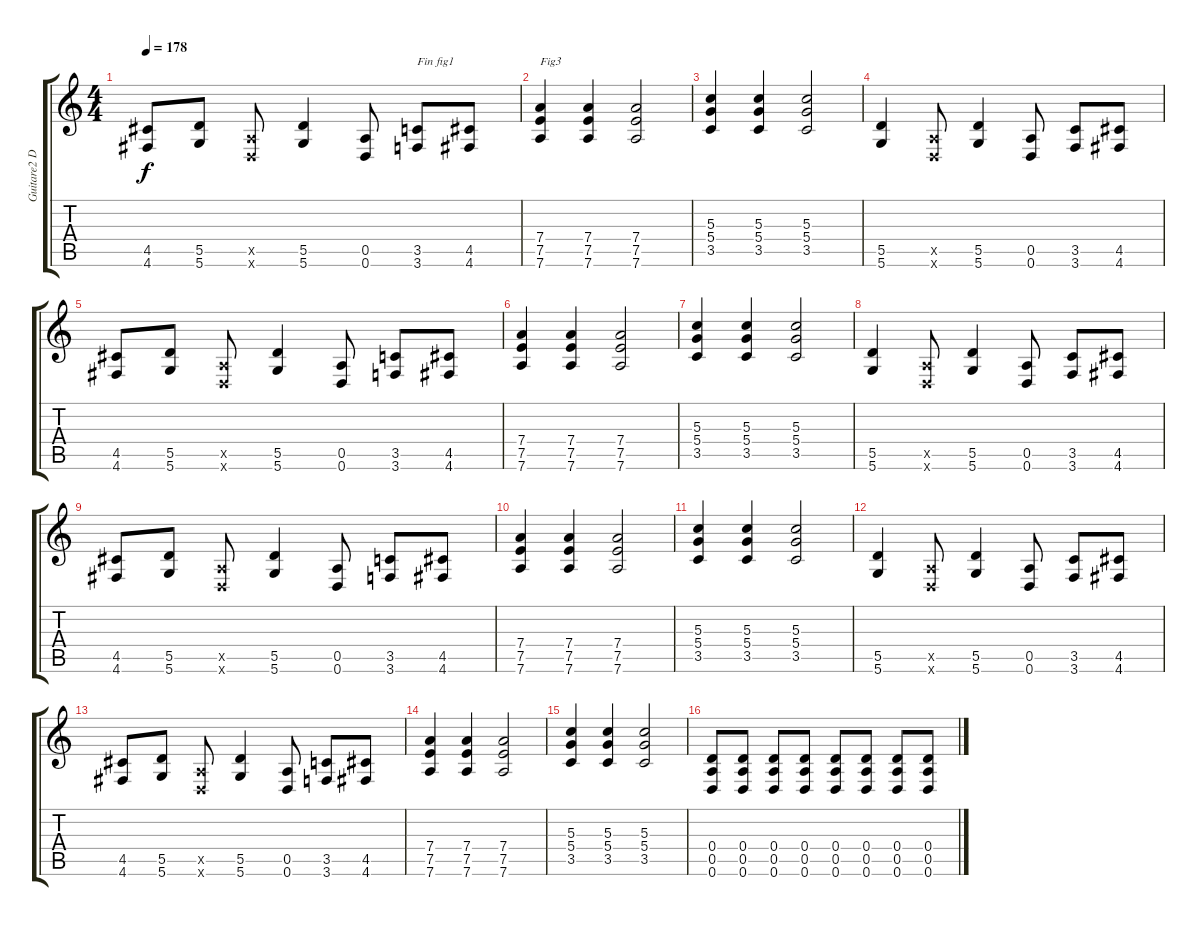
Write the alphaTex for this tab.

\track ("Guitare2 Dr-D" "Guitare2 D") {instrument distortionguitar}
\staff {score tabs}
\tuning (E4 B3 G3 D3 A2 D2) {hide}
\ts (4 4)
\tempo 178
\clef g2
\ks c
(4.5 4.6).8{dy f} (5.5 5.6).8 (0.5{x} 0.6{x}).8 (5.5 5.6).4 (0.5 0.6).8 (3.5 3.6).8{txt "Fin fig1"} (4.5 4.6).8 |
(7.4 7.5 7.6).4{txt "Fig3"} (7.4 7.5 7.6).4 (7.4 7.5 7.6).2 |
(5.3 5.4 3.5).4 (5.3 5.4 3.5).4 (5.3 5.4 3.5).2 |
(5.5 5.6).4 (0.5{x} 0.6{x}).8 (5.5 5.6).4 (0.5 0.6).8 (3.5 3.6).8 (4.5 4.6).8 |
(4.5 4.6).8 (5.5 5.6).8 (0.5{x} 0.6{x}).8 (5.5 5.6).4 (0.5 0.6).8 (3.5 3.6).8 (4.5 4.6).8 |
(7.4 7.5 7.6).4 (7.4 7.5 7.6).4 (7.4 7.5 7.6).2 |
(5.3 5.4 3.5).4 (5.3 5.4 3.5).4 (5.3 5.4 3.5).2 |
(5.5 5.6).4 (0.5{x} 0.6{x}).8 (5.5 5.6).4 (0.5 0.6).8 (3.5 3.6).8 (4.5 4.6).8 |
(4.5 4.6).8 (5.5 5.6).8 (0.5{x} 0.6{x}).8 (5.5 5.6).4 (0.5 0.6).8 (3.5 3.6).8 (4.5 4.6).8 |
(7.4 7.5 7.6).4 (7.4 7.5 7.6).4 (7.4 7.5 7.6).2 |
(5.3 5.4 3.5).4 (5.3 5.4 3.5).4 (5.3 5.4 3.5).2 |
(5.5 5.6).4 (0.5{x} 0.6{x}).8 (5.5 5.6).4 (0.5 0.6).8 (3.5 3.6).8 (4.5 4.6).8 |
(4.5 4.6).8 (5.5 5.6).8 (0.5{x} 0.6{x}).8 (5.5 5.6).4 (0.5 0.6).8 (3.5 3.6).8 (4.5 4.6).8 |
(7.4 7.5 7.6).4 (7.4 7.5 7.6).4 (7.4 7.5 7.6).2 |
(5.3 5.4 3.5).4 (5.3 5.4 3.5).4 (5.3 5.4 3.5).2 |
(0.4 0.5 0.6).8 (0.4 0.5 0.6).8 (0.4 0.5 0.6).8 (0.4 0.5 0.6).8 (0.4 0.5 0.6).8 (0.4 0.5 0.6).8 (0.4 0.5 0.6).8 (0.4 0.5 0.6).8
